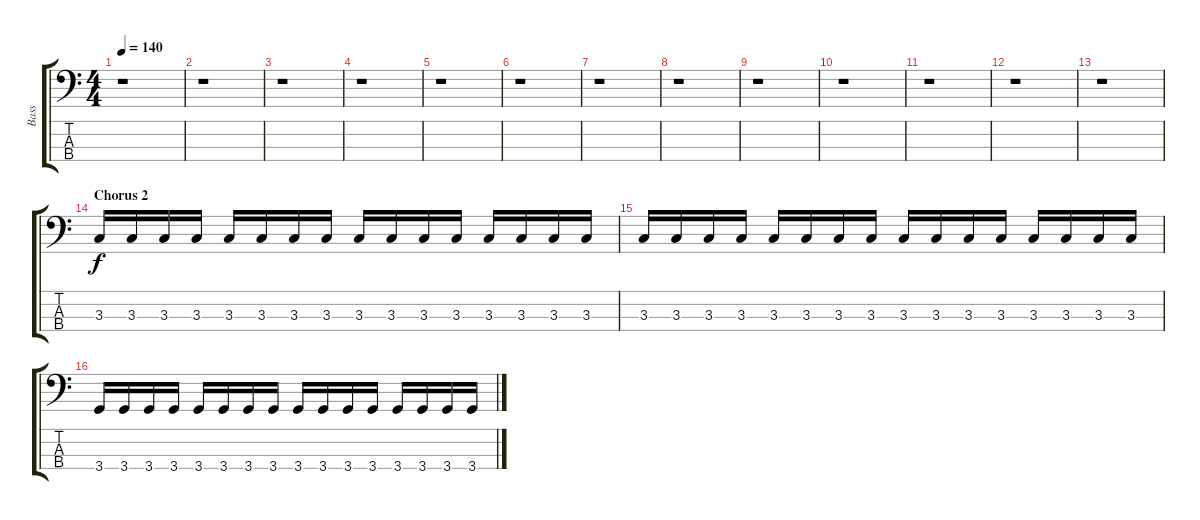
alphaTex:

\track ("Bass" "Bass") {instrument electricbasspick}
\staff {score tabs}
\tuning (G2 D2 A1 E1) {hide}
\ts (4 4)
\tempo 140
\clef f4
\ks c
r.1{dy f} |
r.1 |
r.1 |
r.1 |
r.1 |
r.1 |
r.1 |
r.1 |
r.1 |
r.1 |
r.1 |
r.1 |
r.1 |
\section ("" "Chorus 2")
3.3.16 3.3.16 3.3.16 3.3.16 3.3.16 3.3.16 3.3.16 3.3.16 3.3.16 3.3.16 3.3.16 3.3.16 3.3.16 3.3.16 3.3.16 3.3.16 |
3.3.16 3.3.16 3.3.16 3.3.16 3.3.16 3.3.16 3.3.16 3.3.16 3.3.16 3.3.16 3.3.16 3.3.16 3.3.16 3.3.16 3.3.16 3.3.16 |
3.4.16 3.4.16 3.4.16 3.4.16 3.4.16 3.4.16 3.4.16 3.4.16 3.4.16 3.4.16 3.4.16 3.4.16 3.4.16 3.4.16 3.4.16 3.4.16
